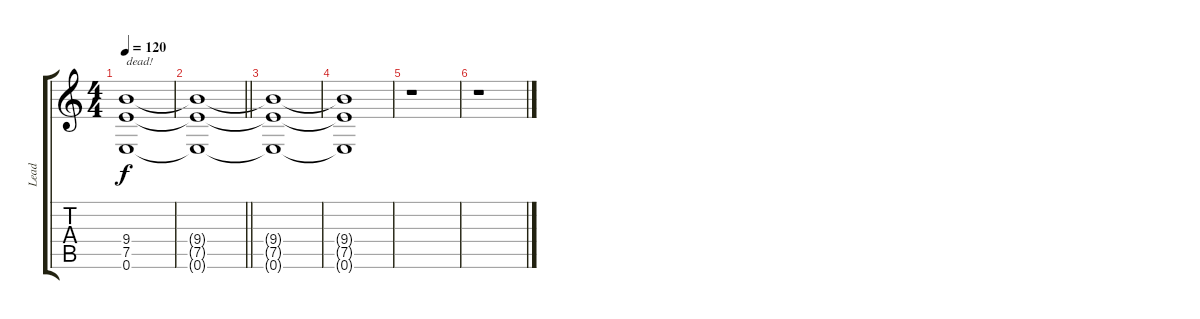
\track ("Lead" "Lead") {instrument distortionguitar}
\staff {score tabs}
\tuning (E4 B3 G3 D3 A2 E2) {hide}
\ts (4 4)
\tempo 120
\clef g2
\ks c
(9.4 7.5 0.6).1{txt "dead!" dy f volume 0} |
\barLineRight lightlight
(9.4{t} 7.5{t} 0.6{t}).1 |
(9.4{t} 7.5{t} 0.6{t}).1 |
(9.4{t} 7.5{t} 0.6{t}).1 |
r.1 |
r.1
